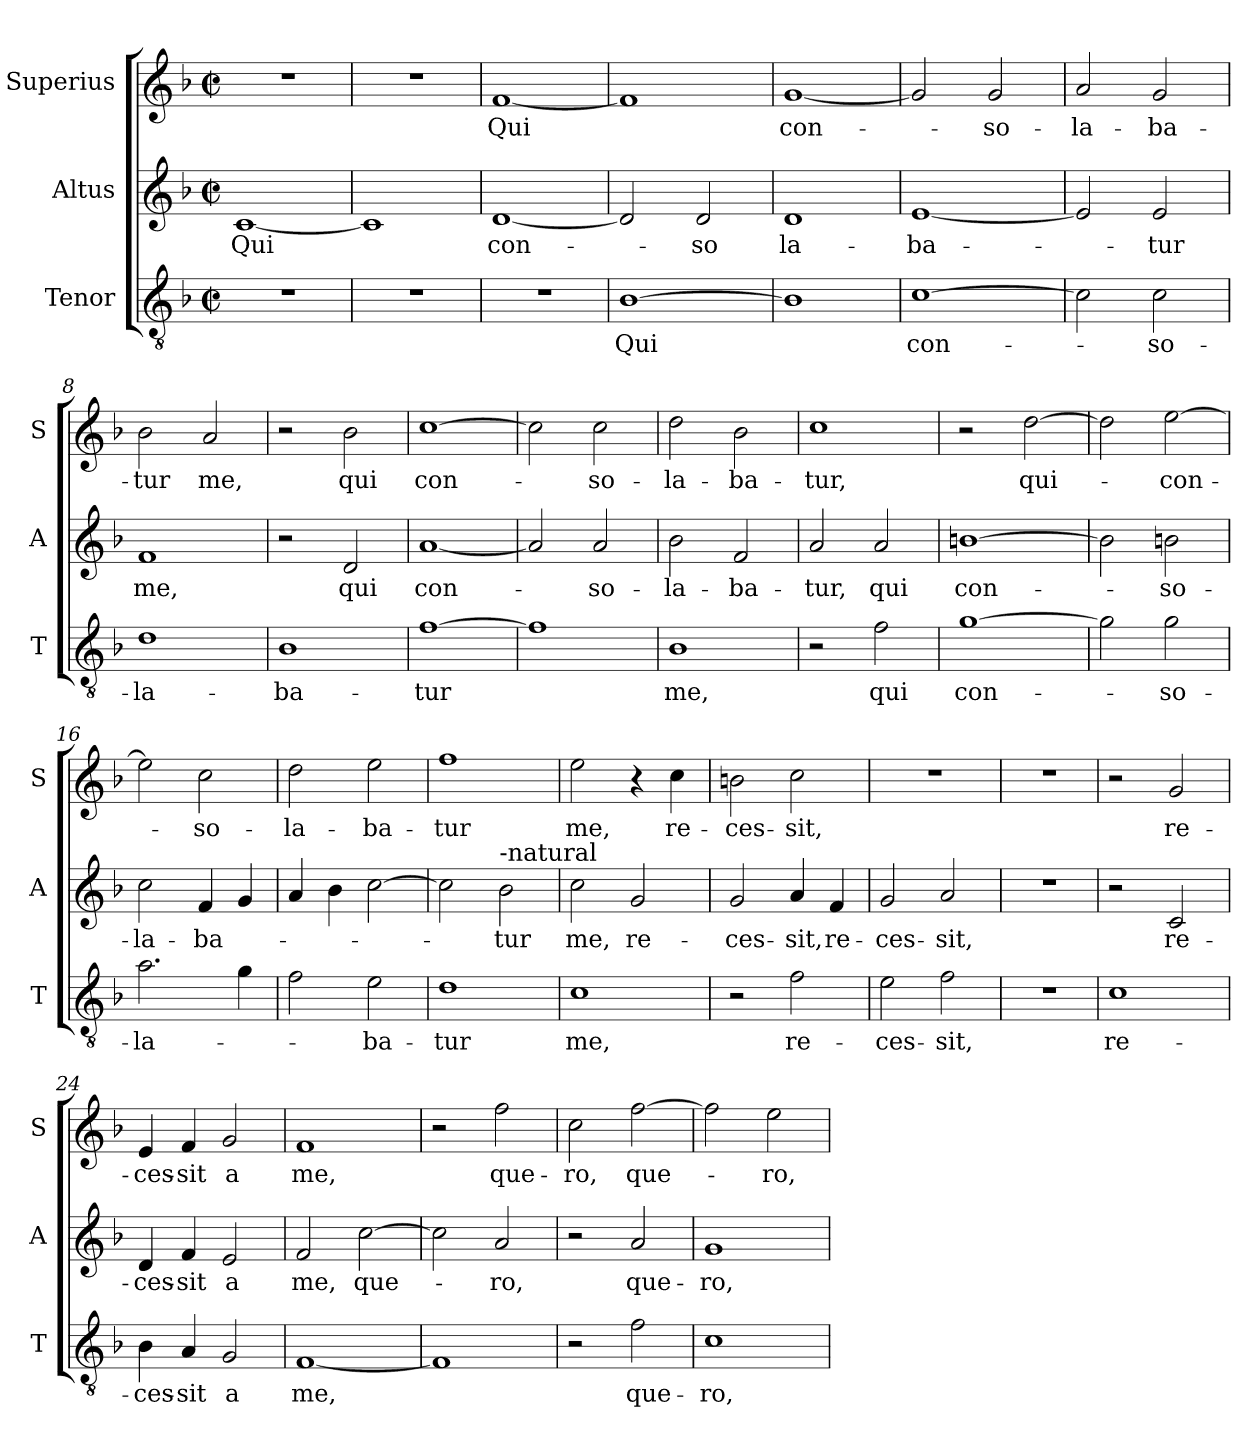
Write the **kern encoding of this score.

**kern	**text	**kern	**text	**kern	**text
*part3	*part3	*part2	*part2	*part1	*part1
*staff3	*staff3	*staff2	*staff2	*staff1	*staff1
*I"Tenor	*	*I"Altus	*	*I"Superius	*
*I'T	*	*I'A	*	*I'S	*
*clefGv2	*	*clefG2	*	*clefG2	*
*k[b-]	*	*k[b-]	*	*k[b-]	*
*F:	*	*F:	*	*F:	*
*M2/2	*	*M2/2	*	*M2/2	*
*met(c|)	*	*met(c|)	*	*met(c|)	*
=1	=1	=1	=1	=1	=1
!	!	!	!LO:LY:b	!	!
1r	.	[1c	Qui	1r	.
=2	=2	=2	=2	=2	=2
1r	.	1c]	.	1r	.
=3	=3	=3	=3	=3	=3
!	!	!	!LO:LY:b	!	!LO:LY:b
1r	.	[1d	con-	[1f	Qui
=4	=4	=4	=4	=4	=4
!	!LO:LY:b	!	!	!	!
[1B-	Qui	2d/]	.	1f]	.
!	!	!	!LO:LY:b	!	!
.	.	2d/	-so	.	.
=5	=5	=5	=5	=5	=5
!	!	!	!LO:LY:b	!	!LO:LY:b
1B-]	.	1d	la-	[1g	con-
=6	=6	=6	=6	=6	=6
!	!LO:LY:b	!	!LO:LY:b	!	!
[1c	con-	[1e	-ba-	2g/]	.
!	!	!	!	!	!LO:LY:b
.	.	.	.	2g/	-so-
=7	=7	=7	=7	=7	=7
!	!	!	!	!	!LO:LY:b
2c\]	.	2e/]	.	2a/	-la-
!	!LO:LY:b	!	!LO:LY:b	!	!LO:LY:b
2c\	-so-	2e/	-tur	2g/	-ba-
!!LO:LB:g=z
=8	=8	=8	=8	=8	=8
!	!LO:LY:b	!	!LO:LY:b	!	!LO:LY:b
1d	-la-	1f	me,	2b-\	-tur
!	!	!	!	!	!LO:LY:b
.	.	.	.	2a/	me,
=9	=9	=9	=9	=9	=9
!	!LO:LY:b	!	!	!	!
1B-	-ba-	2r	.	2r	.
!	!	!	!LO:LY:b	!	!LO:LY:b
.	.	2d/	qui	2b-\	qui
=10	=10	=10	=10	=10	=10
!	!LO:LY:b	!	!LO:LY:b	!	!LO:LY:b
[1f	-tur	[1a	con-	[1cc	con-
=11	=11	=11	=11	=11	=11
1f]	.	2a/]	.	2cc\]	.
!	!	!	!LO:LY:b	!	!LO:LY:b
.	.	2a/	-so-	2cc\	-so-
=12	=12	=12	=12	=12	=12
!	!LO:LY:b	!	!LO:LY:b	!	!LO:LY:b
1B-	me,	2b-\	-la-	2dd\	-la-
!	!	!	!LO:LY:b	!	!LO:LY:b
.	.	2f/	-ba-	2b-\	-ba-
=13	=13	=13	=13	=13	=13
!	!	!	!LO:LY:b	!	!LO:LY:b
2r	.	2a/	-tur,	1cc	-tur,
!	!LO:LY:b	!	!LO:LY:b	!	!
2f\	qui	2a/	qui	.	.
=14	=14	=14	=14	=14	=14
!	!LO:LY:b	!	!LO:LY:b	!	!
[1g	con-	[1bn	con-	2r	.
!	!	!	!	!	!LO:LY:b
.	.	.	.	[2dd\	qui-
=15	=15	=15	=15	=15	=15
2g\]	.	2b\]	.	2dd\]	.
!	!LO:LY:b	!	!LO:LY:b	!	!LO:LY:b
2g\	-so-	2bn\	-so-	[2ee\	-con-
!!LO:LB:g=z
=16	=16	=16	=16	=16	=16
!	!LO:LY:b	!	!LO:LY:b	!	!
2.a\	-la-	2cc\	-la-	2ee\]	.
!	!	!	!LO:LY:b	!	!LO:LY:b
.	.	4f/	-ba-	2cc\	-so-
4g\	.	4g/	.	.	.
=17	=17	=17	=17	=17	=17
!	!	!	!	!	!LO:LY:b
2f\	.	4a/	.	2dd\	-la-
.	.	4b-\	.	.	.
!	!LO:LY:b	!	!	!	!LO:LY:b
2e\	-ba-	[2cc\	.	2ee\	-ba-
=18	=18	=18	=18	=18	=18
!	!LO:LY:b	!	!	!	!LO:LY:b
1d	-tur	2cc\]	.	1ff	-tur
!	!	!LO:TX:a:t=-natural	!	!	!
!	!	!	!LO:LY:b	!	!
.	.	2b-\	-tur	.	.
=19	=19	=19	=19	=19	=19
!	!LO:LY:b	!	!LO:LY:b	!	!LO:LY:b
1c	me,	2cc\	me,	2ee\	me,
!	!	!	!LO:LY:b	!	!
.	.	2g/	re-	4r	.
!	!	!	!	!	!LO:LY:b
.	.	.	.	4cc\	re-
=20	=20	=20	=20	=20	=20
!	!	!	!LO:LY:b	!	!LO:LY:b
2r	.	2g/	-ces-	2bn\	-ces-
!	!LO:LY:b	!	!LO:LY:b	!	!LO:LY:b
2f\	re-	4a/	-sit,	2cc\	-sit,
!	!	!	!LO:LY:b	!	!
.	.	4f/	re-	.	.
=21	=21	=21	=21	=21	=21
!	!LO:LY:b	!	!LO:LY:b	!	!
2e\	-ces-	2g/	-ces-	1r	.
!	!LO:LY:b	!	!LO:LY:b	!	!
2f\	-sit,	2a/	-sit,	.	.
=22	=22	=22	=22	=22	=22
1r	.	1r	.	1r	.
!!LO:PB:g=z
=23	=23	=23	=23	=23	=23
!	!LO:LY:b	!	!	!	!
1c	re-	2r	.	2r	.
!	!	!	!LO:LY:b	!	!LO:LY:b
.	.	2c/	re-	2g/	re-
=24	=24	=24	=24	=24	=24
!	!LO:LY:b	!	!LO:LY:b	!	!LO:LY:b
4B-\	-ces-	4d/	-ces-	4e/	-ces-
!	!LO:LY:b	!	!LO:LY:b	!	!LO:LY:b
4A/	-sit	4f/	-sit	4f/	-sit
!	!LO:LY:b	!	!LO:LY:b	!	!LO:LY:b
2G/	a	2e/	a	2g/	a
=25	=25	=25	=25	=25	=25
!	!LO:LY:b	!	!LO:LY:b	!	!LO:LY:b
[1F	me,	2f/	me,	1f	me,
!	!	!	!LO:LY:b	!	!
.	.	[2cc\	que-	.	.
=26	=26	=26	=26	=26	=26
1F]	.	2cc\]	.	2r	.
!	!	!	!LO:LY:b	!	!LO:LY:b
.	.	2a/	-ro,	2ff\	que-
=27	=27	=27	=27	=27	=27
!	!	!	!	!	!LO:LY:b
2r	.	2r	.	2cc\	-ro,
!	!LO:LY:b	!	!LO:LY:b	!	!LO:LY:b
2f\	que-	2a/	que-	[2ff\	que-
=28	=28	=28	=28	=28	=28
!	!LO:LY:b	!	!LO:LY:b	!	!
1c	-ro,	1g	-ro,	2ff\]	.
!	!	!	!	!	!LO:LY:b
.	.	.	.	2ee\	-ro,
=	=	=	=	=	=
*-	*-	*-	*-	*-	*-
